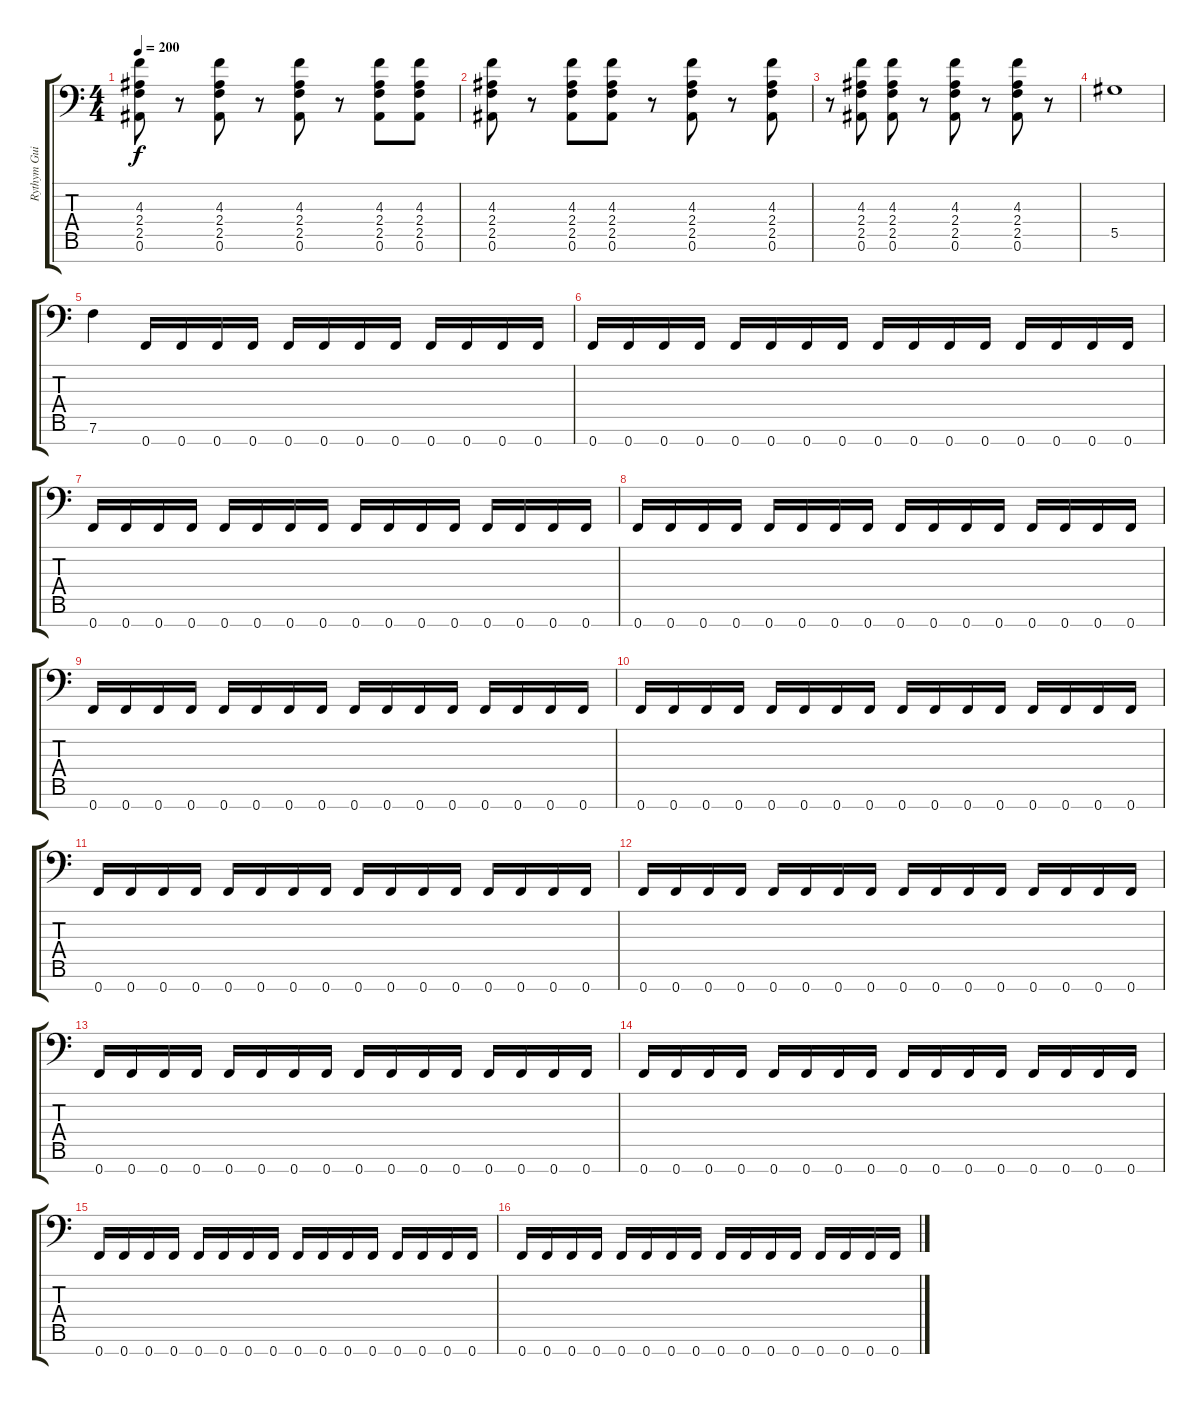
\track ("Rythym Guitar 1 (Tuned To F)" "Rythym Gui") {instrument distortionguitar}
\staff {score tabs}
\tuning (Bb3 Gb3 Db3 Ab2 Eb2 Bb1 F1) {hide}
\ts (4 4)
\tempo 200
\clef f4
\ks c
(4.3 2.4 2.5 0.6).8{dy f} r.8 (4.3 2.4 2.5 0.6).8 r.8 (4.3 2.4 2.5 0.6).8 r.8 (4.3 2.4 2.5 0.6).8 (4.3 2.4 2.5 0.6).8 |
(4.3 2.4 2.5 0.6).8 r.8 (4.3 2.4 2.5 0.6).8 (4.3 2.4 2.5 0.6).8 r.8 (4.3 2.4 2.5 0.6).8 r.8 (4.3 2.4 2.5 0.6).8 |
r.8 (4.3 2.4 2.5 0.6).8 (4.3 2.4 2.5 0.6).8 r.8 (4.3 2.4 2.5 0.6).8 r.8 (4.3 2.4 2.5 0.6).8 r.8 |
5.5.1 |
7.6.4 0.7.16 0.7.16 0.7.16 0.7.16 0.7.16 0.7.16 0.7.16 0.7.16 0.7.16 0.7.16 0.7.16 0.7.16 |
0.7.16 0.7.16 0.7.16 0.7.16 0.7.16 0.7.16 0.7.16 0.7.16 0.7.16 0.7.16 0.7.16 0.7.16 0.7.16 0.7.16 0.7.16 0.7.16 |
0.7.16 0.7.16 0.7.16 0.7.16 0.7.16 0.7.16 0.7.16 0.7.16 0.7.16 0.7.16 0.7.16 0.7.16 0.7.16 0.7.16 0.7.16 0.7.16 |
0.7.16 0.7.16 0.7.16 0.7.16 0.7.16 0.7.16 0.7.16 0.7.16 0.7.16 0.7.16 0.7.16 0.7.16 0.7.16 0.7.16 0.7.16 0.7.16 |
0.7.16 0.7.16 0.7.16 0.7.16 0.7.16 0.7.16 0.7.16 0.7.16 0.7.16 0.7.16 0.7.16 0.7.16 0.7.16 0.7.16 0.7.16 0.7.16 |
0.7.16 0.7.16 0.7.16 0.7.16 0.7.16 0.7.16 0.7.16 0.7.16 0.7.16 0.7.16 0.7.16 0.7.16 0.7.16 0.7.16 0.7.16 0.7.16 |
0.7.16 0.7.16 0.7.16 0.7.16 0.7.16 0.7.16 0.7.16 0.7.16 0.7.16 0.7.16 0.7.16 0.7.16 0.7.16 0.7.16 0.7.16 0.7.16 |
0.7.16 0.7.16 0.7.16 0.7.16 0.7.16 0.7.16 0.7.16 0.7.16 0.7.16 0.7.16 0.7.16 0.7.16 0.7.16 0.7.16 0.7.16 0.7.16 |
0.7.16 0.7.16 0.7.16 0.7.16 0.7.16 0.7.16 0.7.16 0.7.16 0.7.16 0.7.16 0.7.16 0.7.16 0.7.16 0.7.16 0.7.16 0.7.16 |
0.7.16 0.7.16 0.7.16 0.7.16 0.7.16 0.7.16 0.7.16 0.7.16 0.7.16 0.7.16 0.7.16 0.7.16 0.7.16 0.7.16 0.7.16 0.7.16 |
0.7.16 0.7.16 0.7.16 0.7.16 0.7.16 0.7.16 0.7.16 0.7.16 0.7.16 0.7.16 0.7.16 0.7.16 0.7.16 0.7.16 0.7.16 0.7.16 |
0.7.16 0.7.16 0.7.16 0.7.16 0.7.16 0.7.16 0.7.16 0.7.16 0.7.16 0.7.16 0.7.16 0.7.16 0.7.16 0.7.16 0.7.16 0.7.16
